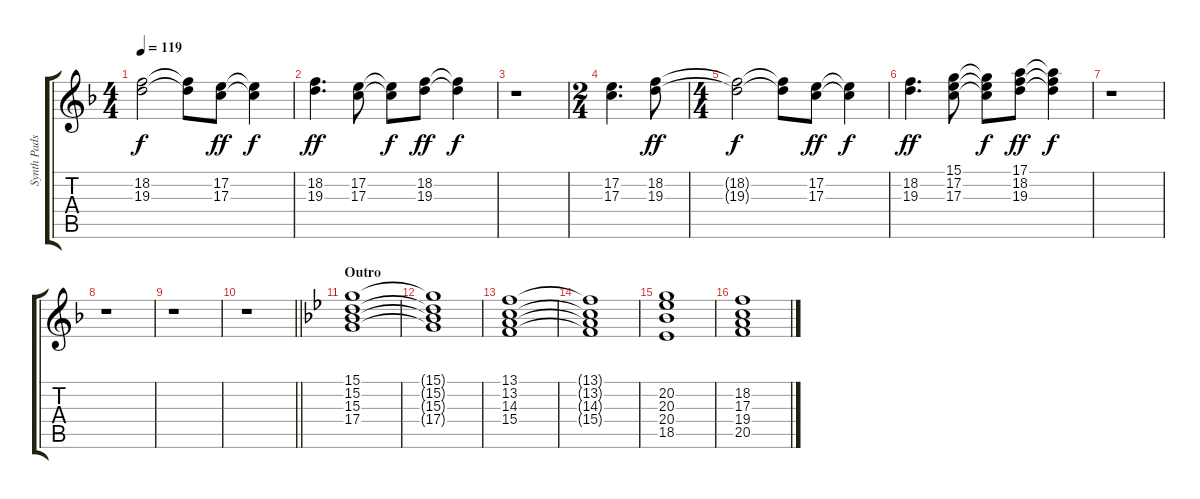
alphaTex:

\track ("Synth Pads" "Synth Pads") {instrument pad2warm}
\staff {score tabs}
\tuning (E4 B3 G3 D3 A2 E2) {hide}
\ts (4 4)
\tempo 119
\clef g2
\ks f
(18.2{t} 19.3{t}).2{dy f} (18.2{t} 19.3{t}).8 (17.2 17.3).8{dy ff} (17.2{t} 17.3{t}).4{dy f} |
(18.2 19.3).4{d dy ff} (17.2 17.3).8 (17.2{t} 17.3{t}).8{dy f} (18.2 19.3).8{dy ff} (18.2{t} 19.3{t}).4{dy f} |
r.1 |
\ts (2 4)
(17.2 17.3).4{d} (18.2 19.3).8{dy ff} |
\ts (4 4)
(18.2{t} 19.3{t}).2{dy f} (18.2{t} 19.3{t}).8 (17.2 17.3).8{dy ff} (17.2{t} 17.3{t}).4{dy f} |
(18.2 19.3).4{d dy ff} (15.1 17.2 17.3).8 (15.1{t} 17.2{t} 17.3{t}).8{dy f} (17.1 18.2 19.3).8{dy ff} (17.1{t} 18.2{t} 19.3{t}).4{dy f} |
r.1 |
r.1 |
r.1 |
\barLineRight lightlight
r.1 |
\section ("" "Outro")
\ks bb
(15.1 15.2 15.3 17.4).1{volume 8} |
(15.1{t} 15.2{t} 15.3{t} 17.4{t}).1 |
(13.1 13.2 14.3 15.4).1 |
(13.1{t} 13.2{t} 14.3{t} 15.4{t}).1 |
(20.2 20.3 20.4 18.5).1 |
(18.2 17.3 19.4 20.5).1
